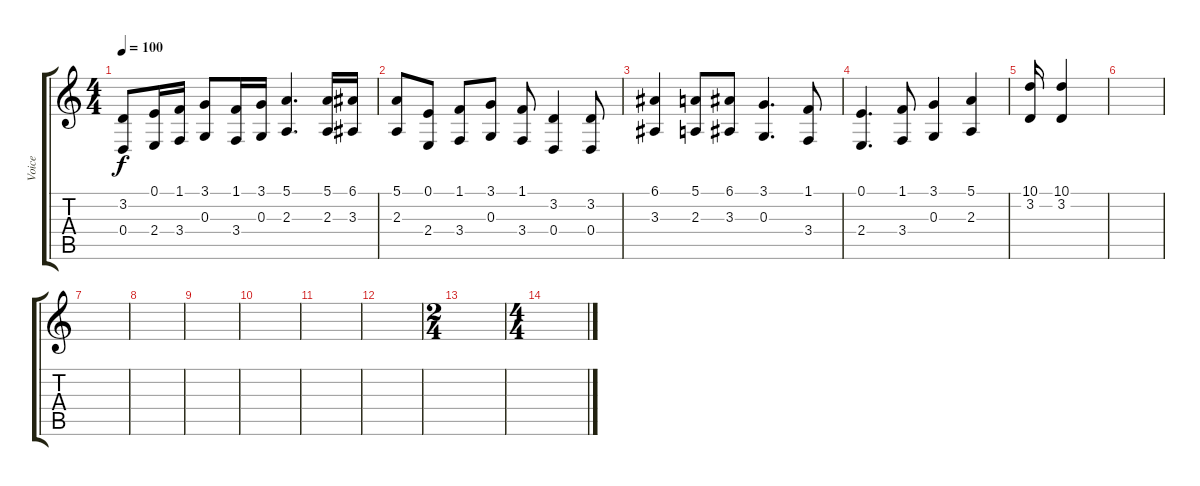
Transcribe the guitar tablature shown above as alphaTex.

\track ("Voice" "Voice") {instrument tremolostrings}
\staff {score tabs}
\tuning (E4 B3 G3 D3 A2 E2) {hide}
\ts (4 4)
\tempo 100
\clef g2
\ks c
(3.2 0.4).8{dy f} (0.1 2.4).16 (1.1 3.4).16 (3.1 0.3).8 (1.1 3.4).16 (3.1 0.3).16 (5.1 2.3).4{d} (5.1 2.3).16 (6.1 3.3).16 |
(5.1 2.3).8 (0.1 2.4).8 (1.1 3.4).8 (3.1 0.3).8 (1.1 3.4).8 (3.2 0.4).4 (3.2 0.4).8 |
(6.1 3.3).4 (5.1 2.3).8 (6.1 3.3).8 (3.1 0.3).4{d} (1.1 3.4).8 |
(0.1 2.4).4{d} (1.1 3.4).8 (3.1 0.3).4 (5.1 2.3).4 |
(10.1 3.2).16 (10.1 3.2).4 |
|
|
|
|
|
|
|
\ts (2 4)
|
\ts (4 4)
